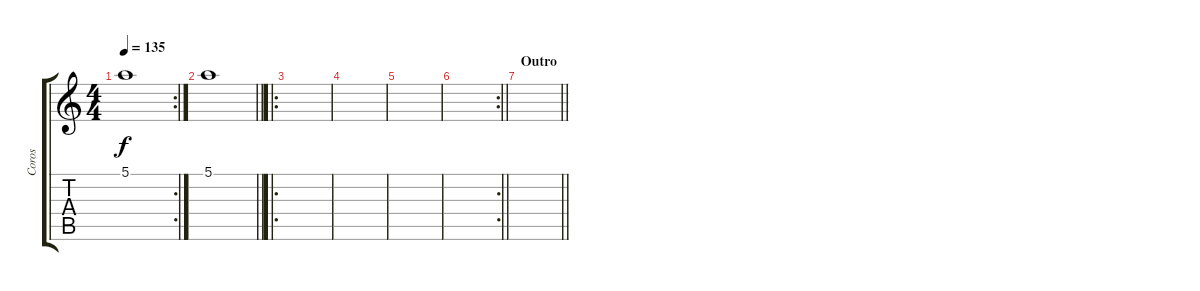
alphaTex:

\track ("Coros" "Coros") {instrument acousticguitarsteel}
\staff {score tabs}
\tuning (E4 B3 G3 D3 A2 E2) {hide}
\rc 2
\ts (4 4)
\tempo 135
\clef g2
\ks c
5.1.1{dy f} |
\barLineRight lightlight
5.1.1 |
\ro
|
|
|
\rc 2
\barLineRight lightlight
|
\section ("" "Outro")
\barLineRight lightlight
